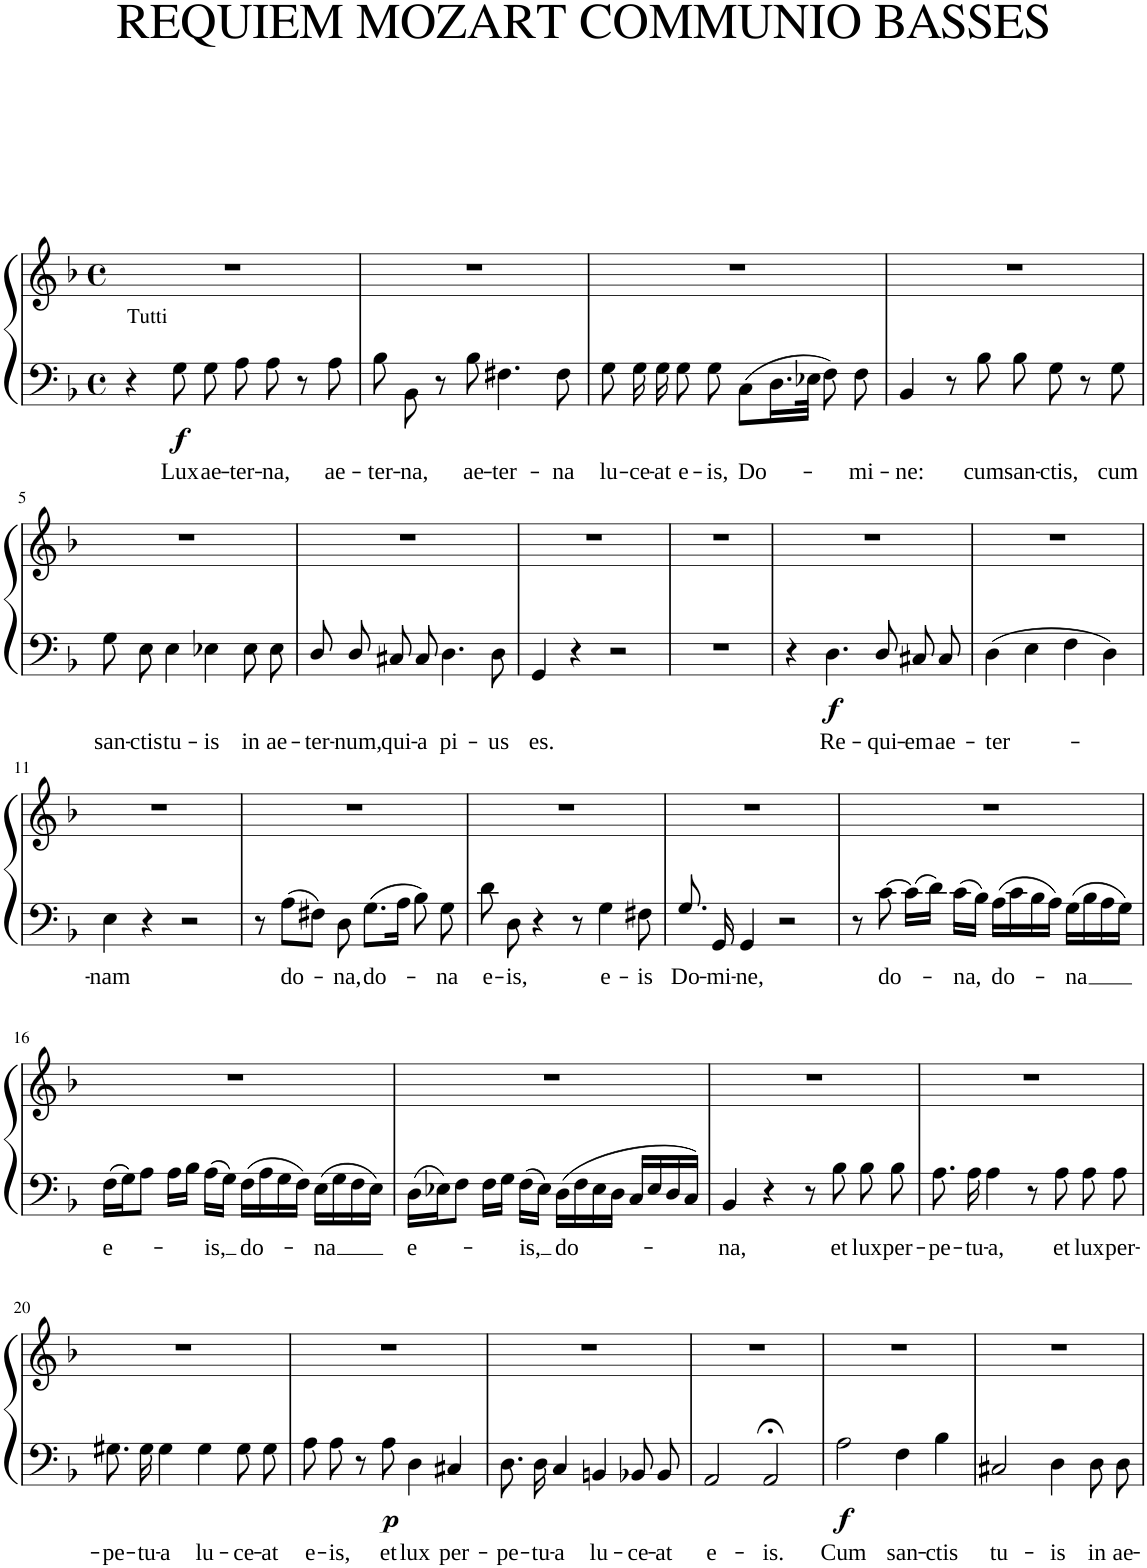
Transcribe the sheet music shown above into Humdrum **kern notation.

**kern	**text	**kern	**dynam
*part1	*part1	*part1	*part1
*staff2	*staff2	*staff1	*staff1/2
*I"Piano	*	*	*
*I'Pno.	*	*	*
*clefF4	*	*clefG2	*
*k[b-]	*	*k[b-]	*
*M4/4	*	*M4/4	*
*met(c)	*	*met(c)	*
=1	=1	=1	=1
4r	.	1r	.
!LO:TX:a:t=Tutti	!	!	!
!	!LO:LY:b	!	!LO:DY:b=2
8G\	Lux	.	f
!	!LO:LY:b	!	!
8G\	ae-	.	.
!	!LO:LY:b	!	!
8A\	-ter-	.	.
!	!LO:LY:b	!	!
8A\	-na,	.	.
8r	.	.	.
!	!LO:LY:b	!	!
8A\	ae-	.	.
=2	=2	=2	=2
!	!LO:LY:b	!	!
8B-\	-ter-	1r	.
!	!LO:LY:b	!	!
8BB-\	-na,	.	.
8r	.	.	.
!	!LO:LY:b	!	!
8B-\	ae-	.	.
!	!LO:LY:b	!	!
4.F#X\	-ter-	.	.
!	!LO:LY:b	!	!
8F#\	-na	.	.
=3	=3	=3	=3
!	!LO:LY:b	!	!
8G\	lu-	1r	.
!	!LO:LY:b	!	!
16G\	-ce-	.	.
!	!LO:LY:b	!	!
16G\	-at	.	.
!	!LO:LY:b	!	!
8G\	e-	.	.
!	!LO:LY:b	!	!
8G\	-is,	.	.
!	!LO:LY:b	!	!
8C\L	Do-	.	.
16.D\L	.	.	.
32E-X\JJk	.	.	.
8F\	.	.	.
!	!LO:LY:b	!	!
8F\	-mi-	.	.
=4	=4	=4	=4
!	!LO:LY:b	!	!
4BB-/	ne:	1r	.
8r	.	.	.
!	!LO:LY:b	!	!
8B-\	cum	.	.
!	!LO:LY:b	!	!
8B-\	san-	.	.
!	!LO:LY:b	!	!
8G\	-ctis,	.	.
8r	.	.	.
!	!LO:LY:b	!	!
8G\	cum	.	.
!!LO:LB:g=z
=5	=5	=5	=5
!	!LO:LY:b	!	!
8G\	san-	1r	.
!	!LO:LY:b	!	!
8E\	-ctis	.	.
!	!LO:LY:b	!	!
4E\	tu-	.	.
!	!LO:LY:b	!	!
4E-X\	-is	.	.
!	!LO:LY:b	!	!
8E-\	in	.	.
!	!LO:LY:b	!	!
8E-\	ae-	.	.
=6	=6	=6	=6
!	!LO:LY:b	!	!
8D/	-ter-	1r	.
!	!LO:LY:b	!	!
8D/	-num,	.	.
!	!LO:LY:b	!	!
8C#X/	qui-	.	.
!	!LO:LY:b	!	!
8C#/	-a	.	.
!	!LO:LY:b	!	!
4.D\	pi-	.	.
!	!LO:LY:b	!	!
8D\	-us	.	.
=7	=7	=7	=7
!	!LO:LY:b	!	!
4GG/	es.	1r	.
4r	.	.	.
2r	.	.	.
=8	=8	=8	=8
1r	.	1r	.
=9	=9	=9	=9
4r	.	1r	.
!	!LO:LY:b	!	!LO:DY:b=2
4.D\	Re-	.	f
!	!LO:LY:b	!	!
8D/	qui-	.	.
!	!LO:LY:b	!	!
8C#X/	-em	.	.
!	!LO:LY:b	!	!
8C#/	ae-	.	.
=10	=10	=10	=10
!	!LO:LY:b	!	!
4D\	-ter-	1r	.
4E\	.	.	.
4F\	.	.	.
4D\	.	.	.
!!LO:LB:g=z
=11	=11	=11	=11
!	!LO:LY:b	!	!
4E\	-nam	1r	.
4r	.	.	.
2r	.	.	.
=12	=12	=12	=12
8r	.	1r	.
!	!LO:LY:b	!	!
8A\L	do-	.	.
8F#X\J	.	.	.
!	!LO:LY:b	!	!
8D\	-na,	.	.
!	!LO:LY:b	!	!
8.G\L	do-	.	.
16A\Jk	.	.	.
8B-\	.	.	.
!	!LO:LY:b	!	!
8G\	-na	.	.
=13	=13	=13	=13
!	!LO:LY:b	!	!
8d\	e-	1r	.
!	!LO:LY:b	!	!
8D\	-is,	.	.
4r	.	.	.
8r	.	.	.
!	!LO:LY:b	!	!
4G\	e-	.	.
!	!LO:LY:b	!	!
8F#X\	-is	.	.
=14	=14	=14	=14
!	!LO:LY:b	!	!
8.G/	Do-	1r	.
!	!LO:LY:b	!	!
16GG/	-mi-	.	.
!	!LO:LY:b	!	!
4GG/	-ne,	.	.
2r	.	.	.
=15	=15	=15	=15
8r	.	1r	.
!	!LO:LY:b	!	!
[8c\	do-	.	.
16c\LL]	.	.	.
16d\JJ	.	.	.
!	!LO:LY:b	!	!
16c\LL	-na,	.	.
16B-\JJ	.	.	.
!	!LO:LY:b	!	!
16A\LL	do-	.	.
16c\	.	.	.
16B-\	.	.	.
16A\JJ	.	.	.
!	!LO:LY:b	!	!
16G\LL	-na	.	.
16B-\	.	.	.
16A\	.	.	.
16G\JJ	.	.	.
!!LO:LB:g=z
=16	=16	=16	=16
!	!LO:LY:b	!	!
16F\LL	e-	1r	.
16G\J	.	.	.
8A\J	.	.	.
16A\LL	.	.	.
16B-\JJ	.	.	.
!	!LO:LY:b	!	!
16A\LL	-is,	.	.
16G\JJ	.	.	.
!	!LO:LY:b	!	!
16F\LL	do-	.	.
16A\	.	.	.
16G\	.	.	.
16F\JJ	.	.	.
!	!LO:LY:b	!	!
16E\LL	-na	.	.
16G\	.	.	.
16F\	.	.	.
16E\JJ	.	.	.
=17	=17	=17	=17
!	!LO:LY:b	!	!
16D\LL	e-	1r	.
16E-X\J	.	.	.
8F\J	.	.	.
16F\LL	.	.	.
16G\JJ	.	.	.
!	!LO:LY:b	!	!
16F\LL	-is,	.	.
16E-\JJ	.	.	.
!	!LO:LY:b	!	!
16D\LL	do-	.	.
16F\	.	.	.
16E-\	.	.	.
16D\JJ	.	.	.
16C/LL	.	.	.
16E-/	.	.	.
16D/	.	.	.
16C/JJ	.	.	.
=18	=18	=18	=18
!	!LO:LY:b	!	!
4BB-/	-na,	1r	.
4r	.	.	.
8r	.	.	.
!	!LO:LY:b	!	!
8B-\	et	.	.
!	!LO:LY:b	!	!
8B-\	lux	.	.
!	!LO:LY:b	!	!
8B-\	per-	.	.
=19	=19	=19	=19
!	!LO:LY:b	!	!
8.A\	-pe-	1r	.
!	!LO:LY:b	!	!
16A\	-tu-	.	.
!	!LO:LY:b	!	!
4A\	-a,	.	.
8r	.	.	.
!	!LO:LY:b	!	!
8A\	et	.	.
!	!LO:LY:b	!	!
8A\	lux	.	.
!	!LO:LY:b	!	!
8A\	per-	.	.
!!LO:LB:g=z
=20	=20	=20	=20
!	!LO:LY:b	!	!
8.G#X\	-pe-	1r	.
!	!LO:LY:b	!	!
16G#\	-tu-	.	.
!	!LO:LY:b	!	!
4G#\	-a	.	.
!	!LO:LY:b	!	!
4G#\	lu-	.	.
!	!LO:LY:b	!	!
8G#\	-ce-	.	.
!	!LO:LY:b	!	!
8G#\	-at	.	.
=21	=21	=21	=21
!	!LO:LY:b	!	!
8A\	e-	1r	.
!	!LO:LY:b	!	!
8A\	-is,	.	.
8r	.	.	.
!	!LO:LY:b	!	!LO:DY:b=2
8A\	et	.	p
!	!LO:LY:b	!	!
4D\	lux	.	.
!	!LO:LY:b	!	!
4C#X/	per-	.	.
=22	=22	=22	=22
!	!LO:LY:b	!	!
8.D\	-pe-	1r	.
!	!LO:LY:b	!	!
16D\	-tu-	.	.
!	!LO:LY:b	!	!
4C/	-a	.	.
!	!LO:LY:b	!	!
4BBn/	lu-	.	.
!	!LO:LY:b	!	!
8BB-X/	-ce-	.	.
!	!LO:LY:b	!	!
8BB-/	-at	.	.
=23	=23	=23	=23
!	!LO:LY:b	!	!
2AA/	e-	1r	.
!	!LO:LY:b	!	!
2AA;</	-is.	.	.
=24	=24	=24	=24
!	!LO:LY:b	!	!LO:DY:b=2
2A\	Cum	1r	f
!	!LO:LY:b	!	!
4F\	san-	.	.
!	!LO:LY:b	!	!
4B-\	-ctis	.	.
=25	=25	=25	=25
!	!LO:LY:b	!	!
2C#X/	tu-	1r	.
!	!LO:LY:b	!	!
4D\	-is	.	.
!	!LO:LY:b	!	!
8D\	in	.	.
!	!LO:LY:b	!	!
8D\	ae-	.	.
=	=	=	=
*-	*-	*-	*-
